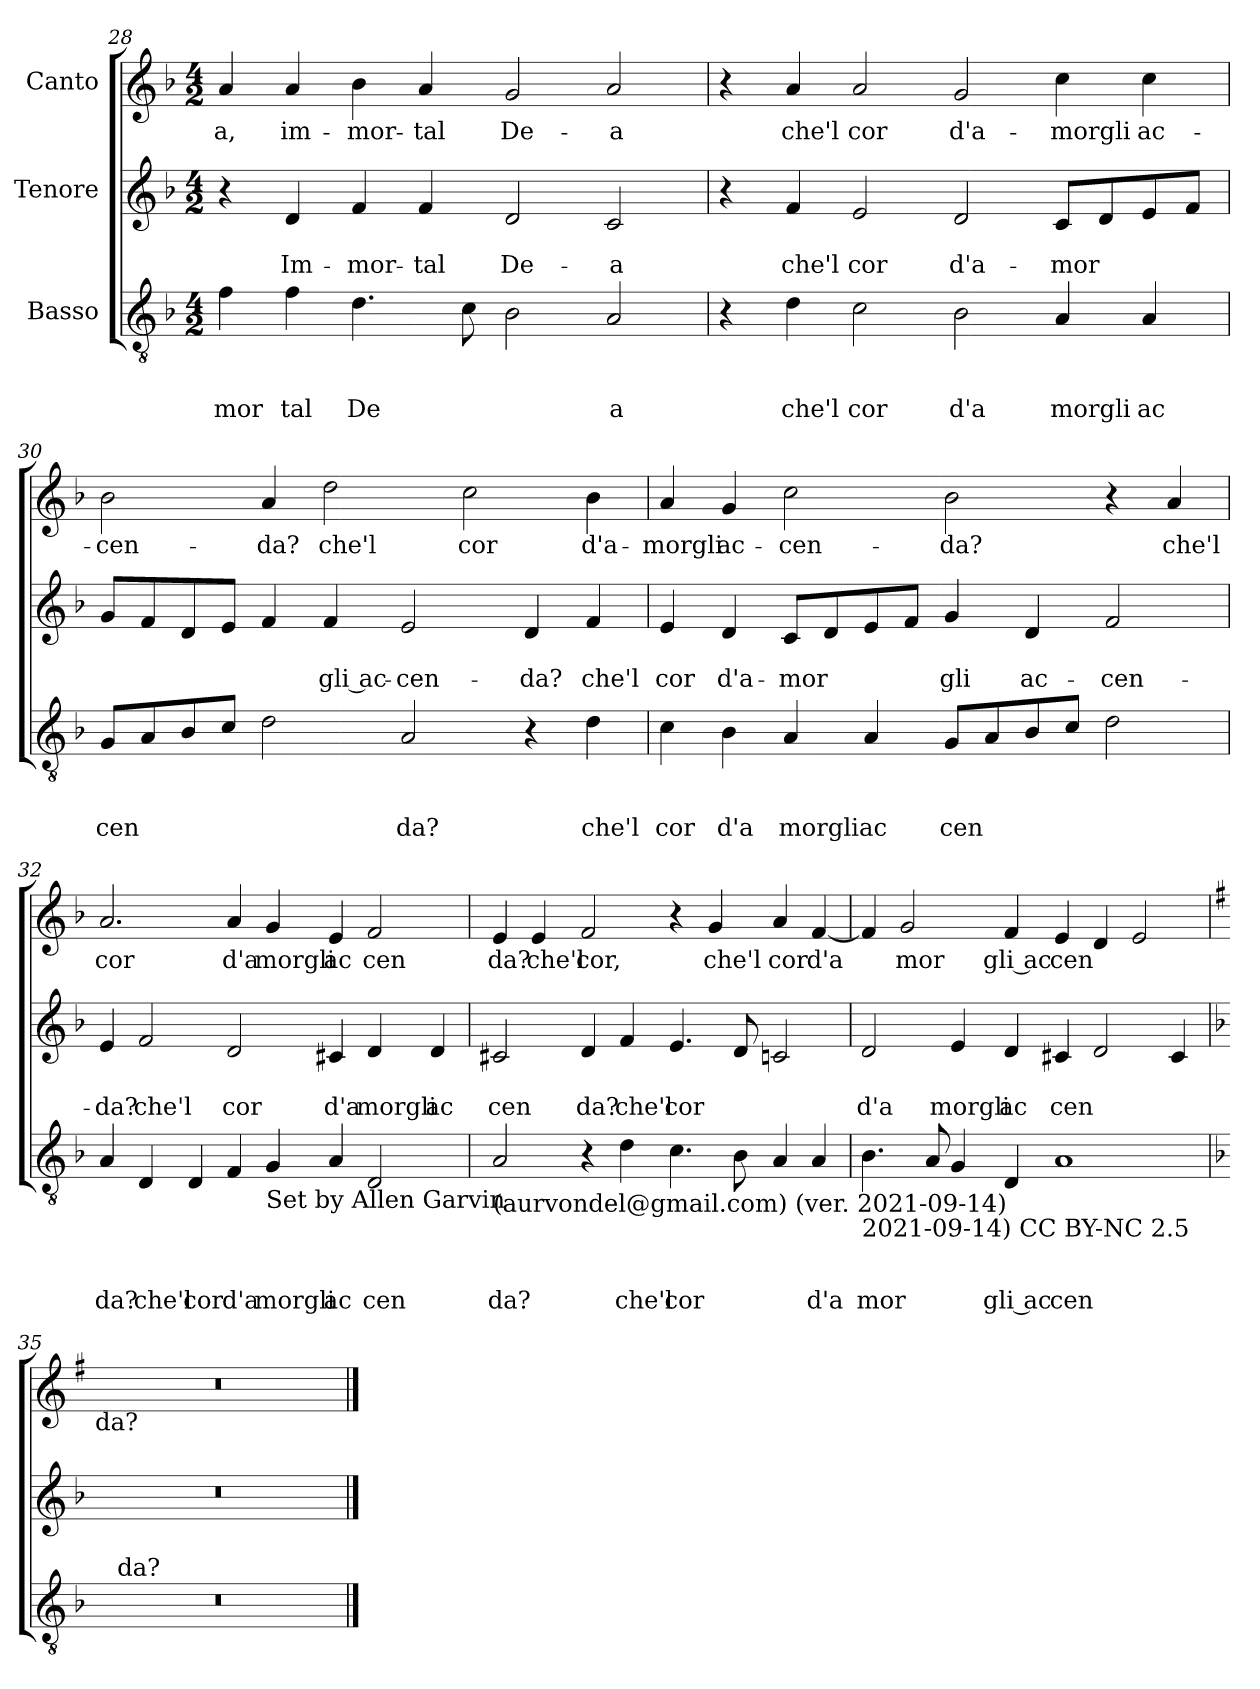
**kern	**text	**text	**text	**kern	**text	**text	**kern	**text
*part3	*part3	*part3	*part3	*part2	*part2	*part2	*part1	*part1
*staff3	*staff3	*staff3	*staff3	*staff2	*staff2	*staff2	*staff1	*staff1
*I"Basso	*	*	*	*I"Tenore	*	*	*I"Canto	*
!!LO:LB:g=z
*clefGv2	*	*	*	*clefG2	*	*	*clefG2	*
*k[b-]	*	*	*	*k[b-]	*	*	*k[b-]	*
*F:	*	*	*	*F:	*	*	*F:	*
*M4/2	*	*	*	*M4/2	*	*	*M4/2	*
=28	=28	=28	=28	=28	=28	=28	=28	=28
!	!	!	!LO:LY:b	!	!	!	!	!LO:LY:b
4f\	.	.	mor	4r	.	.	4a/	-a,
!	!	!	!LO:LY:b	!	!	!LO:LY:b	!	!LO:LY:b
4f\	.	.	tal	4d/	.	Im-	4a/	im-
!	!	!	!LO:LY:b	!	!	!LO:LY:b	!	!LO:LY:b
4.d\	.	.	De	4f/	.	-mor-	4b-\	-mor-
!	!	!	!	!	!	!LO:LY:b	!	!LO:LY:b
.	.	.	.	4f/	.	-tal	4a/	-tal
8c\	.	.	.	.	.	.	.	.
!	!	!	!	!	!	!LO:LY:b	!	!LO:LY:b
2B-\	.	.	.	2d/	.	De-	2g/	De-
!	!	!	!LO:LY:b	!	!	!LO:LY:b	!	!LO:LY:b
2A/	.	.	a	2c/	.	-a	2a/	-a
=29	=29	=29	=29	=29	=29	=29	=29	=29
4r	.	.	.	4r	.	.	4r	.
!	!	!	!LO:LY:b	!	!	!LO:LY:b	!	!LO:LY:b
4d\	.	.	che'l	4f/	.	che'l	4a/	che'l
!	!	!	!LO:LY:b	!	!	!LO:LY:b	!	!LO:LY:b
2c\	.	.	cor	2e/	.	cor	2a/	cor
!	!	!	!LO:LY:b	!	!	!LO:LY:b	!	!LO:LY:b
2B-\	.	.	d'a	2d/	.	d'a-	2g/	d'a-
!	!	!	!LO:LY:b	!	!	!LO:LY:b	!	!LO:LY:b
4A/	.	.	morgli	8c/L	.	-mor	4cc\	-morgli
.	.	.	.	8d/	.	.	.	.
!	!	!	!LO:LY:b	!	!	!	!	!LO:LY:b
4A/	.	.	ac	8e/	.	.	4cc\	ac-
.	.	.	.	8f/J	.	.	.	.
=30	=30	=30	=30	=30	=30	=30	=30	=30
!	!	!	!LO:LY:b	!	!	!	!	!LO:LY:b
8G/L	.	.	cen	8g/L	.	.	2b-\	-cen-
8A/	.	.	.	8f/	.	.	.	.
8B-/	.	.	.	8d/	.	.	.	.
8c/J	.	.	.	8e/J	.	.	.	.
!	!	!	!	!	!	!	!	!LO:LY:b
2d\	.	.	.	4f/	.	.	4a/	-da?
!	!	!	!	!	!	!LO:LY:b:rj	!	!LO:LY:b
.	.	.	.	4f/	.	gli ac-	2dd\	che'l
!	!	!	!LO:LY:b	!	!	!LO:LY:b	!	!
2A/	.	.	da?	2e/	.	-cen-	.	.
!	!	!	!	!	!	!	!	!LO:LY:b
.	.	.	.	.	.	.	2cc\	cor
!	!	!	!	!	!	!LO:LY:b	!	!
4r	.	.	.	4d/	.	-da?	.	.
!	!	!	!LO:LY:b	!	!	!LO:LY:b	!	!LO:LY:b
4d\	.	.	che'l	4f/	.	che'l	4b-\	d'a-
=31	=31	=31	=31	=31	=31	=31	=31	=31
!	!	!	!LO:LY:b	!	!	!LO:LY:b	!	!LO:LY:b
4c\	.	.	cor	4e/	.	cor	4a/	-morgli
!	!	!	!LO:LY:b	!	!	!LO:LY:b	!	!LO:LY:b
4B-\	.	.	d'a	4d/	.	d'a-	4g/	ac-
!	!	!	!LO:LY:b	!	!	!LO:LY:b	!	!LO:LY:b
4A/	.	.	morgli	8c/L	.	-mor	2cc\	-cen-
.	.	.	.	8d/	.	.	.	.
!	!	!	!LO:LY:b	!	!	!	!	!
4A/	.	.	ac	8e/	.	.	.	.
.	.	.	.	8f/J	.	.	.	.
!	!	!	!LO:LY:b	!	!	!LO:LY:b	!	!LO:LY:b
8G/L	.	.	cen	4g/	.	gli	2b-\	-da?
8A/	.	.	.	.	.	.	.	.
!	!	!	!	!	!	!LO:LY:b	!	!
8B-/	.	.	.	4d/	.	ac-	.	.
8c/J	.	.	.	.	.	.	.	.
!	!	!	!	!	!	!LO:LY:b	!	!
2d\	.	.	.	2f/	.	-cen-	4r	.
!	!	!	!	!	!	!	!	!LO:LY:b
.	.	.	.	.	.	.	4a/	che'l
!!LO:PB:g=z
=32	=32	=32	=32	=32	=32	=32	=32	=32
!	!	!	!LO:LY:b	!	!	!LO:LY:b	!	!LO:LY:b
4A/	.	.	da?	4e/	.	-da?	2.a/	cor
!	!	!	!LO:LY:b	!	!	!LO:LY:b	!	!
4D/	.	.	che'l	2f/	.	che'l	.	.
!	!	!	!LO:LY:b	!	!	!	!	!
4D/	.	.	cor	.	.	.	.	.
!	!	!	!LO:LY:b	!	!	!LO:LY:b	!	!LO:LY:b
4F/	.	.	d'a	2d/	.	cor	4a/	d'a
!LO:TX:b:t=Set by Allen Garvin	!	!	!	!	!	!	!	!
!	!	!	!LO:LY:b	!	!	!	!	!LO:LY:b
4G/	.	.	morgli	.	.	.	4g/	morgli
!	!	!	!LO:LY:b	!	!	!LO:LY:b	!	!LO:LY:b
4A/	.	.	ac	4c#X/	.	d'a	4e/	ac
!	!	!	!LO:LY:b	!	!	!LO:LY:b	!	!LO:LY:b
2D/	.	.	cen	4d/	.	morgli	2f/	cen
!	!	!	!	!	!	!LO:LY:b	!	!
.	.	.	.	4d/	.	ac	.	.
=33	=33	=33	=33	=33	=33	=33	=33	=33
!LO:TX:b:t=(aurvondel@gmail.com) (ver. 2021-09-14)	!	!	!	!	!	!	!	!
!	!	!	!LO:LY:b	!	!	!LO:LY:b	!	!LO:LY:b
2A/	.	.	da?	2c#X/	.	cen	4e/	da?
!	!	!	!	!	!	!	!	!LO:LY:b
.	.	.	.	.	.	.	4e/	che'l
!	!	!	!	!	!	!LO:LY:b	!	!LO:LY:b
4r	.	.	.	4d/	.	da?	2f/	cor,
!	!	!	!LO:LY:b	!	!	!LO:LY:b	!	!
4d\	.	.	che'l	4f/	.	che'l	.	.
!	!	!	!LO:LY:b	!	!	!LO:LY:b	!	!
4.c\	.	.	cor	4.e/	.	cor	4r	.
!	!	!	!	!	!	!	!	!LO:LY:b
.	.	.	.	.	.	.	4g/	che'l
8B-\	.	.	.	8d/	.	.	.	.
!	!	!	!	!	!	!	!	!LO:LY:b
4A/	.	.	.	2cn/	.	.	4a/	cor
!	!	!	!LO:LY:b	!	!	!	!	!LO:LY:b
4A/	.	.	d'a	.	.	.	[<4f/	d'a
=34	=34	=34	=34	=34	=34	=34	=34	=34
!LO:TX:b:t=2021-09-14) CC BY-NC 2.5	!	!	!	!	!	!	!	!
!	!	!	!LO:LY:b	!	!	!LO:LY:b	!	!
4.B-\	.	.	mor	2d/	.	d'a	4f/]	.
!	!	!	!	!	!	!	!	!LO:LY:b
.	.	.	.	.	.	.	2g/	mor
8A/	.	.	.	.	.	.	.	.
!	!	!	!	!	!	!LO:LY:b	!	!
4G/	.	.	.	4e/	.	morgli	.	.
!	!	!	!LO:LY:b:rj	!	!	!LO:LY:b	!	!LO:LY:b:rj
4D/	.	.	gli ac	4d/	.	ac	4f/	gli ac
!	!	!	!LO:LY:b	!	!	!LO:LY:b	!	!LO:LY:b
1A	.	.	cen	4c#X/	.	cen	4e/	cen
.	.	.	.	2d/	.	.	4d/	.
.	.	.	.	.	.	.	2e/	.
.	.	.	.	4c#/	.	.	.	.
=35	=35	=35	=35	=35	=35	=35	=35	=35
*	*	*	*	*	*	*	*k[f#]	*
*	*	*	*	*	*	*	*G:	*
!	!	!	!	!	!	!	!LO:TX:b:t=da?	!
*^	*	*	*	*	*	*	*	*
0r	16.ryy	.	.	.	0r	.	.	0r	.
!	!LO:TX:a:t=da?	!	!	!	!	!	!	!	!
.	1ryy	.	.	.	.	.	.	.	.
.	2ryy	.	.	.	.	.	.	.	.
.	4ryy	.	.	.	.	.	.	.	.
.	8ryy	.	.	.	.	.	.	.	.
.	32ryy	.	.	.	.	.	.	.	.
*v	*v	*	*	*	*	*	*	*	*
==	==	==	==	==	==	==	==	==
*-	*-	*-	*-	*-	*-	*-	*-	*-
